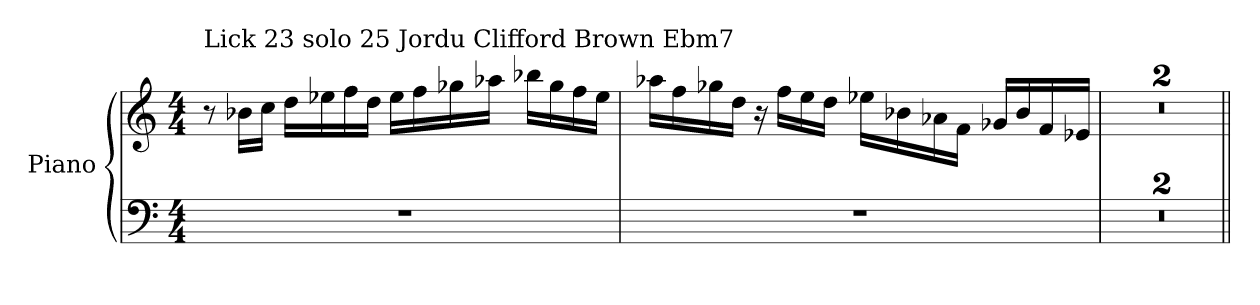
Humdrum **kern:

**kern	**kern
*part1	*part1
*staff2	*staff1
*I"Piano	*
*I'Pno.	*
*clefF4	*clefG2
*k[]	*k[]
*M4/4	*M4/4
*MM220	*MM220
=1	=1
!	!LO:TX:t=Lick 23 solo 25 Jordu Clifford Brown Ebm7
1r	8r
.	16b-X\LL
.	16cc\JJ
.	16dd\LL
.	16ee-X\
.	16ff\
.	16dd\JJ
.	16ee-\LL
.	16ff\
.	16gg-X\
.	16aa-X\JJ
.	16bb-X\LL
.	16gg-\
.	16ff\
.	16ee-\JJ
=2	=2
1r	16aa-X\LL
.	16ff\
.	16gg-X\
.	16dd\JJ
.	16r
.	16ff\LL
.	16ee\
.	16dd\JJ
.	16ee-X\LL
.	16b-X\
.	16a-X\
.	16f\JJ
.	16g-X/LL
.	16b-/
.	16f/
.	16e-X/JJ
=3	=3
1r	1r
!!LO:LB:g=z
=4	=4
1r	1r
=||	=||
*-	*-
